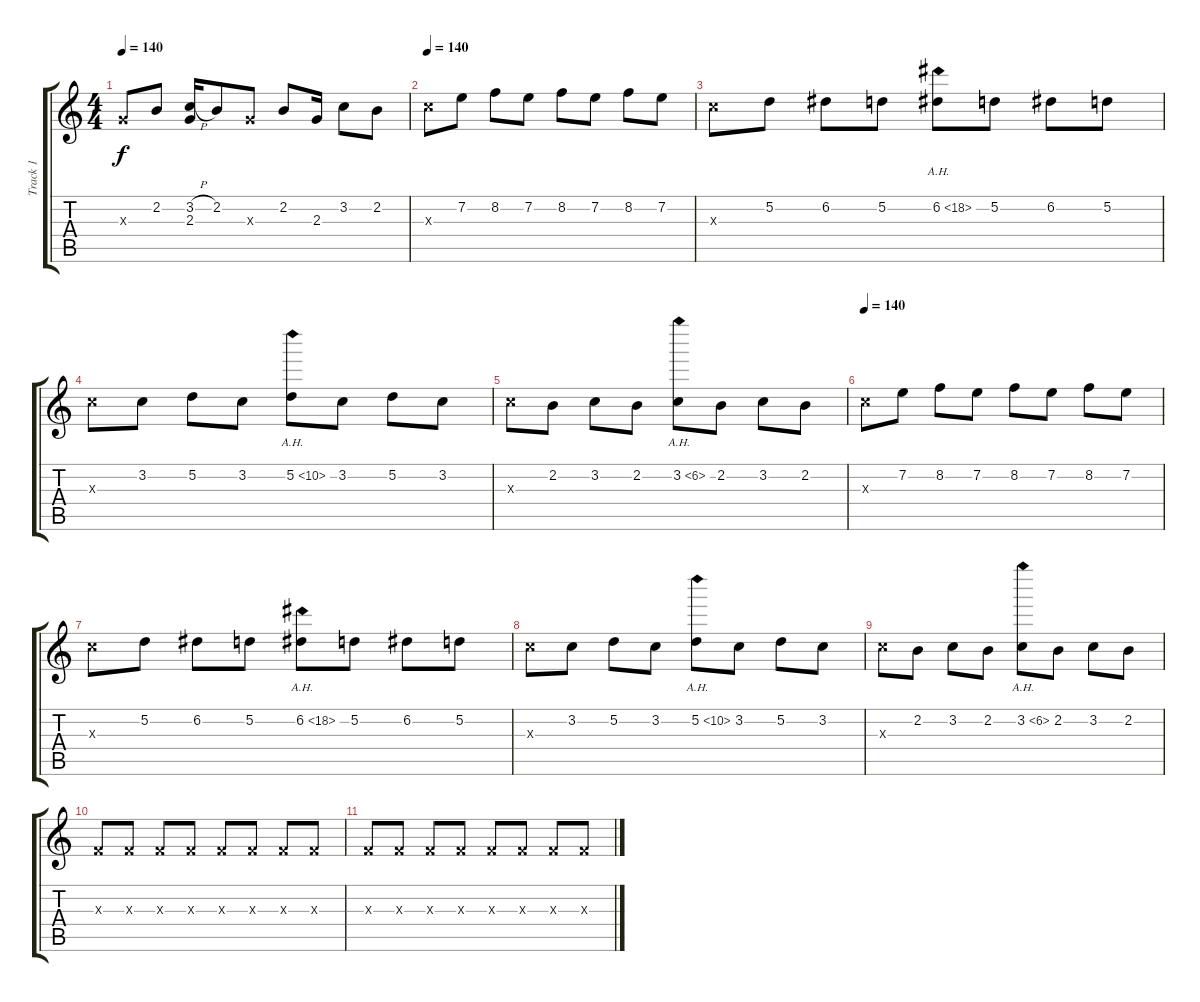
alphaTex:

\track ("Track 1" "Track 1") {instrument overdrivenguitar}
\staff {score tabs}
\tuning (D4 A3 F3 C3 G2 C2) {hide}
\ts (4 4)
\tempo 140
\clef g2
\ks c
2.3{x}.8{dy f} 2.2.8 (3.2{h} 2.3).16 2.2.8 2.3{x}.8 2.2.8 2.3.16 3.2.8 2.2.8 |
\tempo 140
7.3{x}.8{volume 11 instrument electricguitarmuted} 7.2.8 8.2.8 7.2.8 8.2.8 7.2.8 8.2.8 7.2.8 |
7.3{x}.8{instrument electricguitarmuted} 5.2.8 6.2.8 5.2.8 6.2{ah 12}.8 5.2.8 6.2.8 5.2.8 |
7.3{x}.8{instrument electricguitarmuted} 3.2.8 5.2.8 3.2.8 5.2{ah 5}.8 3.2.8 5.2.8 3.2.8 |
7.3{x}.8{instrument electricguitarmuted} 2.2.8 3.2.8 2.2.8 3.2{ah 3}.8 2.2.8 3.2.8 2.2.8 |
\tempo 140
7.3{x}.8{volume 9 instrument electricguitarmuted} 7.2.8 8.2.8 7.2.8 8.2.8 7.2.8 8.2.8 7.2.8 |
7.3{x}.8{volume 7 instrument electricguitarmuted} 5.2.8 6.2.8 5.2.8 6.2{ah 12}.8 5.2.8 6.2.8 5.2.8 |
7.3{x}.8{volume 5 instrument electricguitarmuted} 3.2.8 5.2.8 3.2.8 5.2{ah 5}.8 3.2.8 5.2.8 3.2.8 |
7.3{x}.8{volume 3 instrument electricguitarmuted} 2.2.8 3.2.8 2.2.8 3.2{ah 3}.8 2.2.8 3.2.8 2.2.8 |
0.3{x}.8{volume 8} 0.3{x}.8 0.3{x}.8 0.3{x}.8 0.3{x}.8 0.3{x}.8 0.3{x}.8 0.3{x}.8 |
0.3{x}.8{volume 1} 0.3{x}.8 0.3{x}.8 0.3{x}.8 0.3{x}.8 0.3{x}.8 0.3{x}.8 0.3{x}.8
